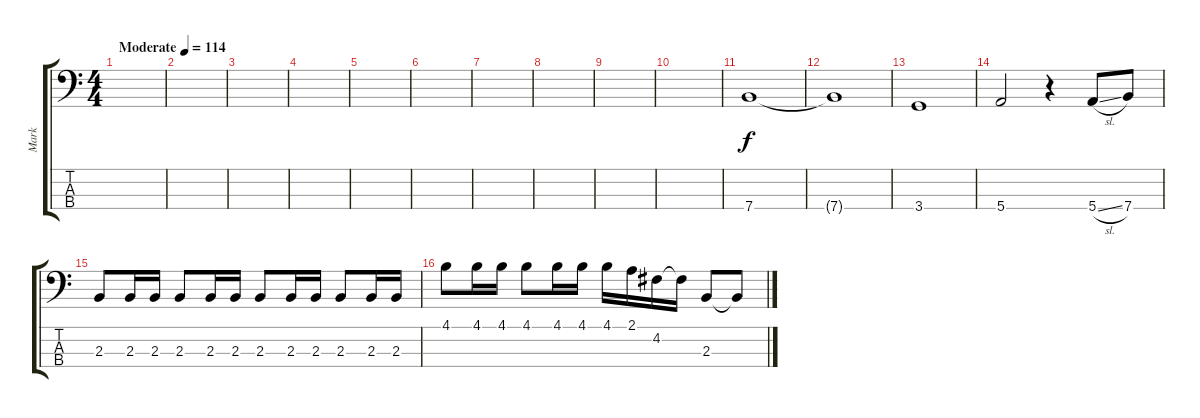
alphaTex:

\track ("Mark" "Mark") {instrument electricbassfinger}
\staff {score tabs}
\tuning (G2 D2 A1 E1) {hide}
\ts (4 4)
\tempo (114 "Moderate")
\clef f4
\ks c
|
|
|
|
|
|
|
|
|
|
7.4.1 |
7.4{t}.1 |
3.4.1 |
5.4.2 r.4 5.4{sl}.8 7.4.8 |
2.3.8 2.3.16 2.3.16 2.3.8 2.3.16 2.3.16 2.3.8 2.3.16 2.3.16 2.3.8 2.3.16 2.3.16 |
4.1.8 4.1.16 4.1.16 4.1.8 4.1.16 4.1.16 4.1.16 2.1.16 4.2.16 4.2{t}.16 2.3.8 2.3{t}.8
